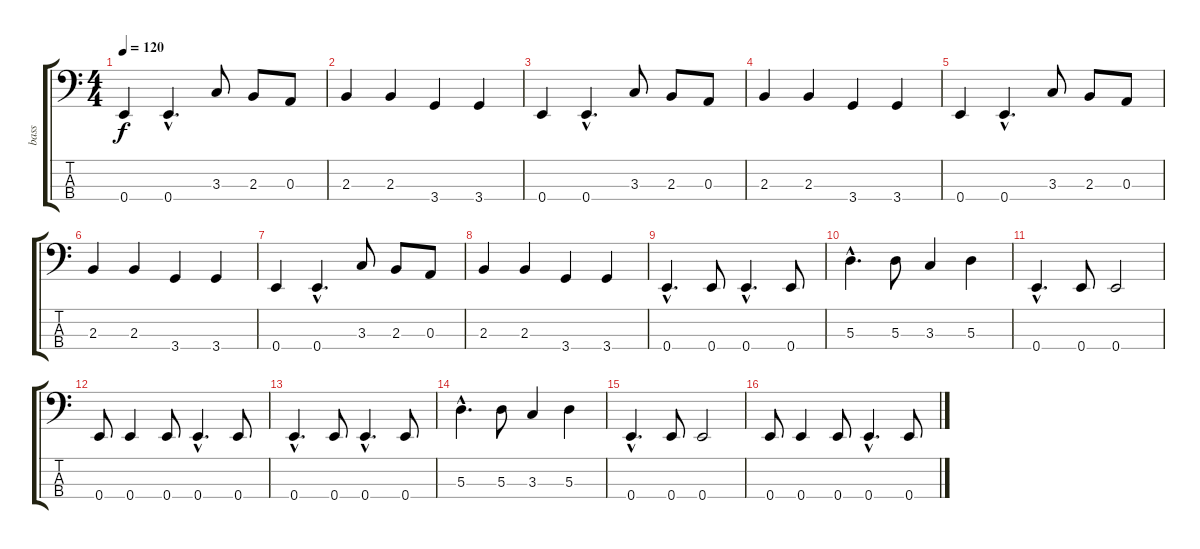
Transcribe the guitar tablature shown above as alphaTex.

\track ("bass" "bass") {instrument electricbasspick}
\staff {score tabs}
\tuning (G2 D2 A1 E1) {hide}
\ts (4 4)
\tempo 120
\clef f4
\ks c
0.4.4{dy f} 0.4{hac}.4{d} 3.3.8 2.3.8 0.3.8 |
2.3.4 2.3.4 3.4.4 3.4.4 |
0.4.4 0.4{hac}.4{d} 3.3.8 2.3.8 0.3.8 |
2.3.4 2.3.4 3.4.4 3.4.4 |
0.4.4 0.4{hac}.4{d} 3.3.8 2.3.8 0.3.8 |
2.3.4 2.3.4 3.4.4 3.4.4 |
0.4.4 0.4{hac}.4{d} 3.3.8 2.3.8 0.3.8 |
2.3.4 2.3.4 3.4.4 3.4.4 |
0.4{hac}.4{d} 0.4.8 0.4{hac}.4{d} 0.4.8 |
5.3{hac}.4{d} 5.3.8 3.3.4 5.3.4 |
0.4{hac}.4{d} 0.4.8 0.4.2 |
0.4.8 0.4.4 0.4.8 0.4{hac}.4{d} 0.4.8 |
0.4{hac}.4{d} 0.4.8 0.4{hac}.4{d} 0.4.8 |
5.3{hac}.4{d} 5.3.8 3.3.4 5.3.4 |
0.4{hac}.4{d} 0.4.8 0.4.2 |
0.4.8 0.4.4 0.4.8 0.4{hac}.4{d} 0.4.8
